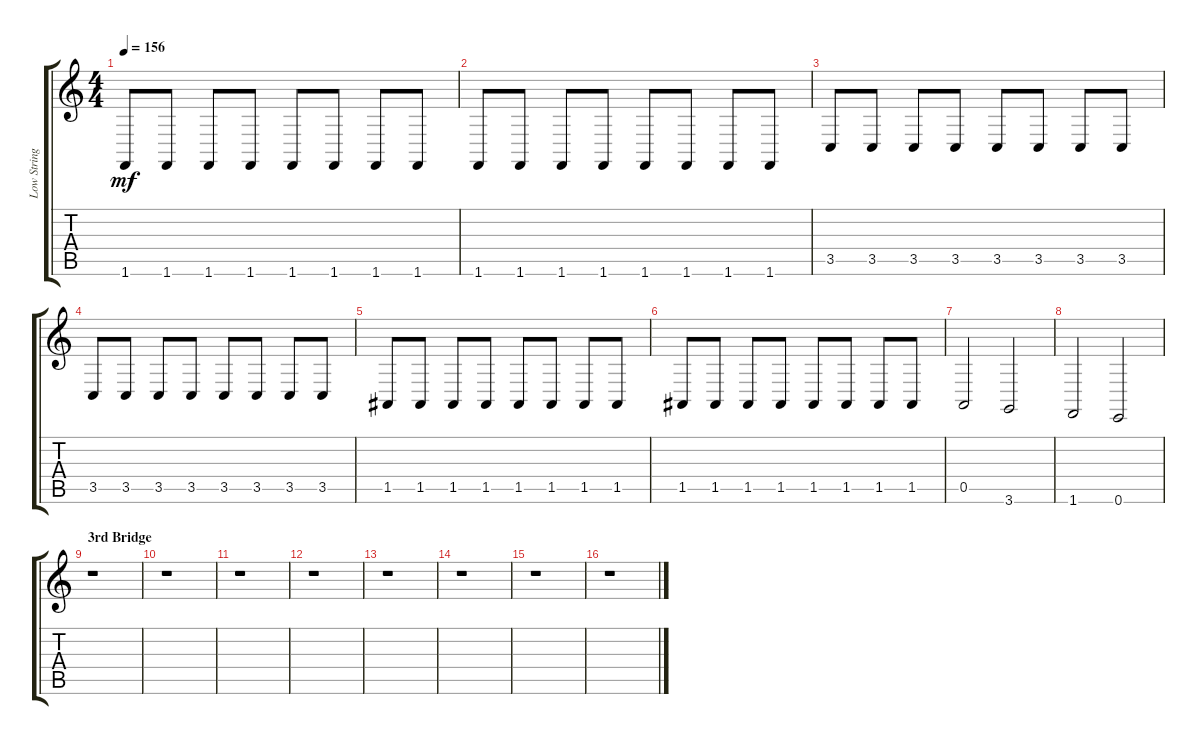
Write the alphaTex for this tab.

\track ("Low Strings" "Low String") {instrument stringensemble1}
\staff {score tabs}
\tuning (E4 B3 G3 D3 A2 E2) {hide}
\ts (4 4)
\tempo 156
\clef g2
\ks c
1.6.8{dy mf} 1.6.8 1.6.8 1.6.8 1.6.8 1.6.8 1.6.8 1.6.8 |
1.6.8 1.6.8 1.6.8 1.6.8 1.6.8 1.6.8 1.6.8 1.6.8 |
3.5.8 3.5.8 3.5.8 3.5.8 3.5.8 3.5.8 3.5.8 3.5.8 |
3.5.8 3.5.8 3.5.8 3.5.8 3.5.8 3.5.8 3.5.8 3.5.8 |
1.5.8 1.5.8 1.5.8 1.5.8 1.5.8 1.5.8 1.5.8 1.5.8 |
1.5.8 1.5.8 1.5.8 1.5.8 1.5.8 1.5.8 1.5.8 1.5.8 |
0.5.2 3.6.2 |
1.6.2 0.6.2 |
\section ("" "3rd Bridge")
r.1 |
r.1 |
r.1 |
r.1 |
r.1 |
r.1 |
r.1 |
r.1
